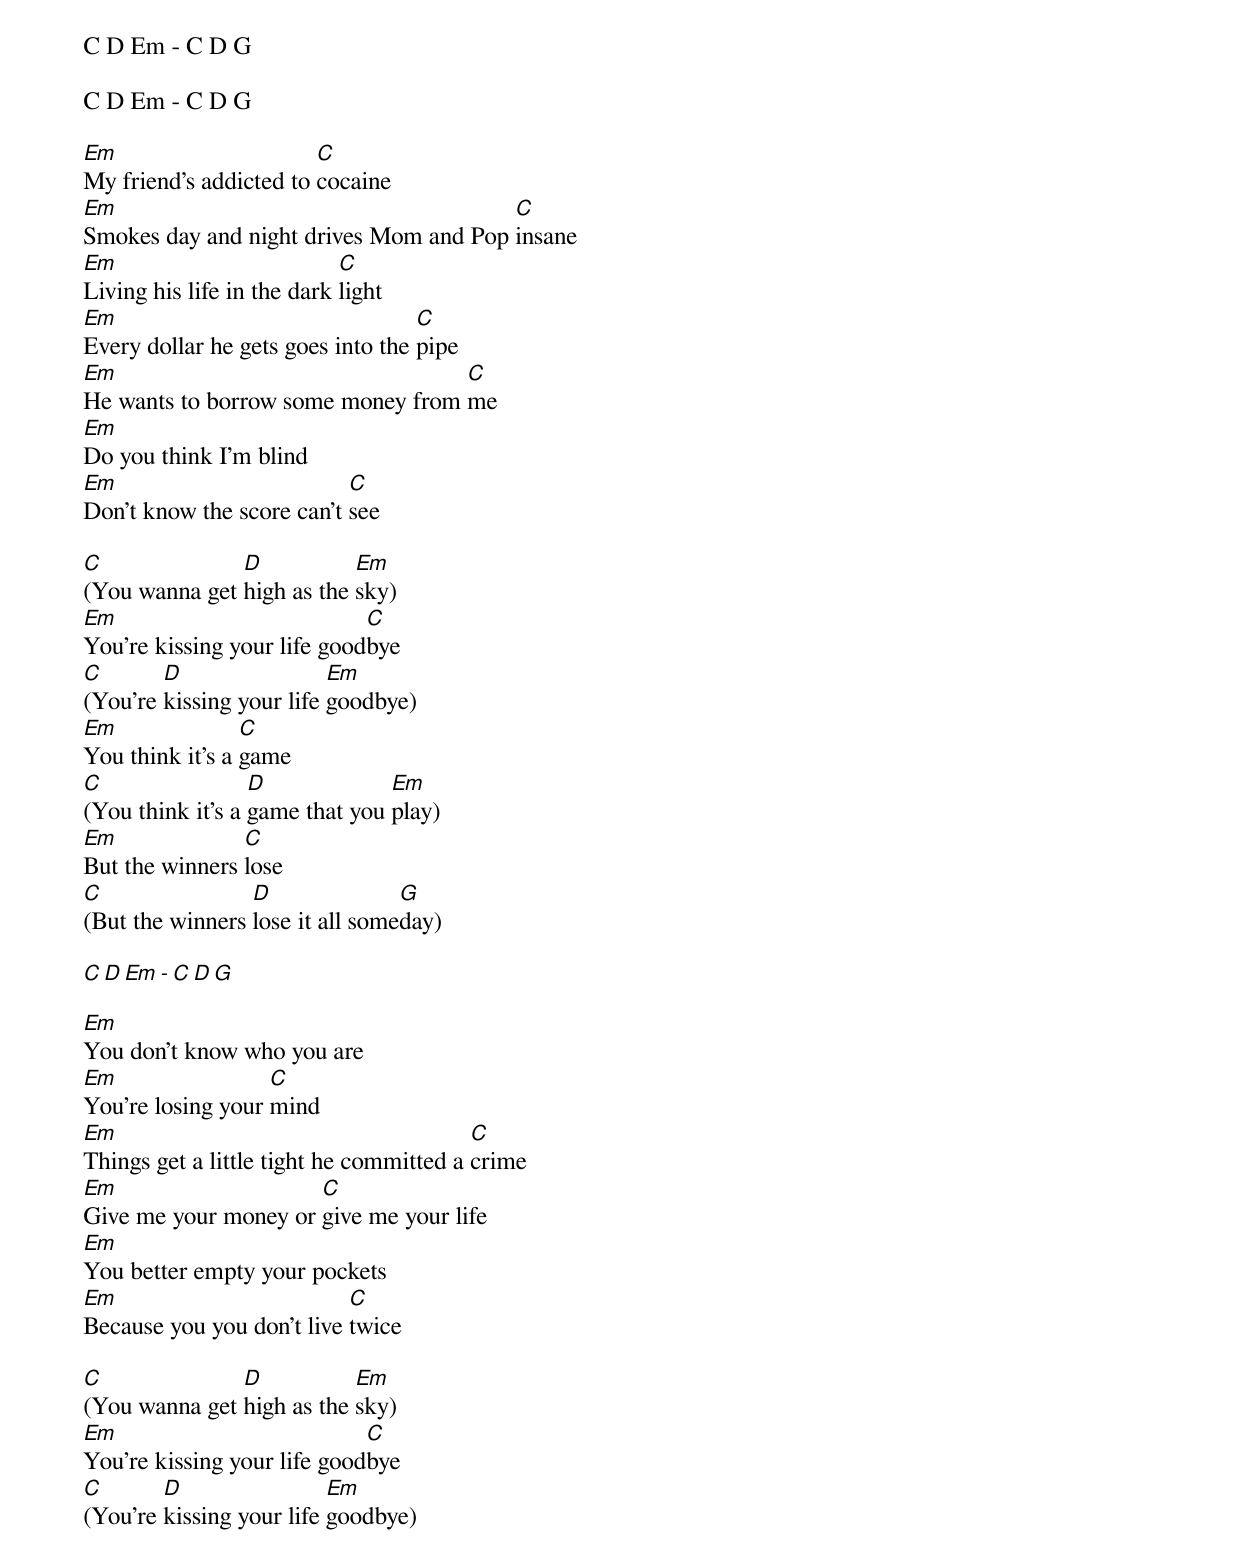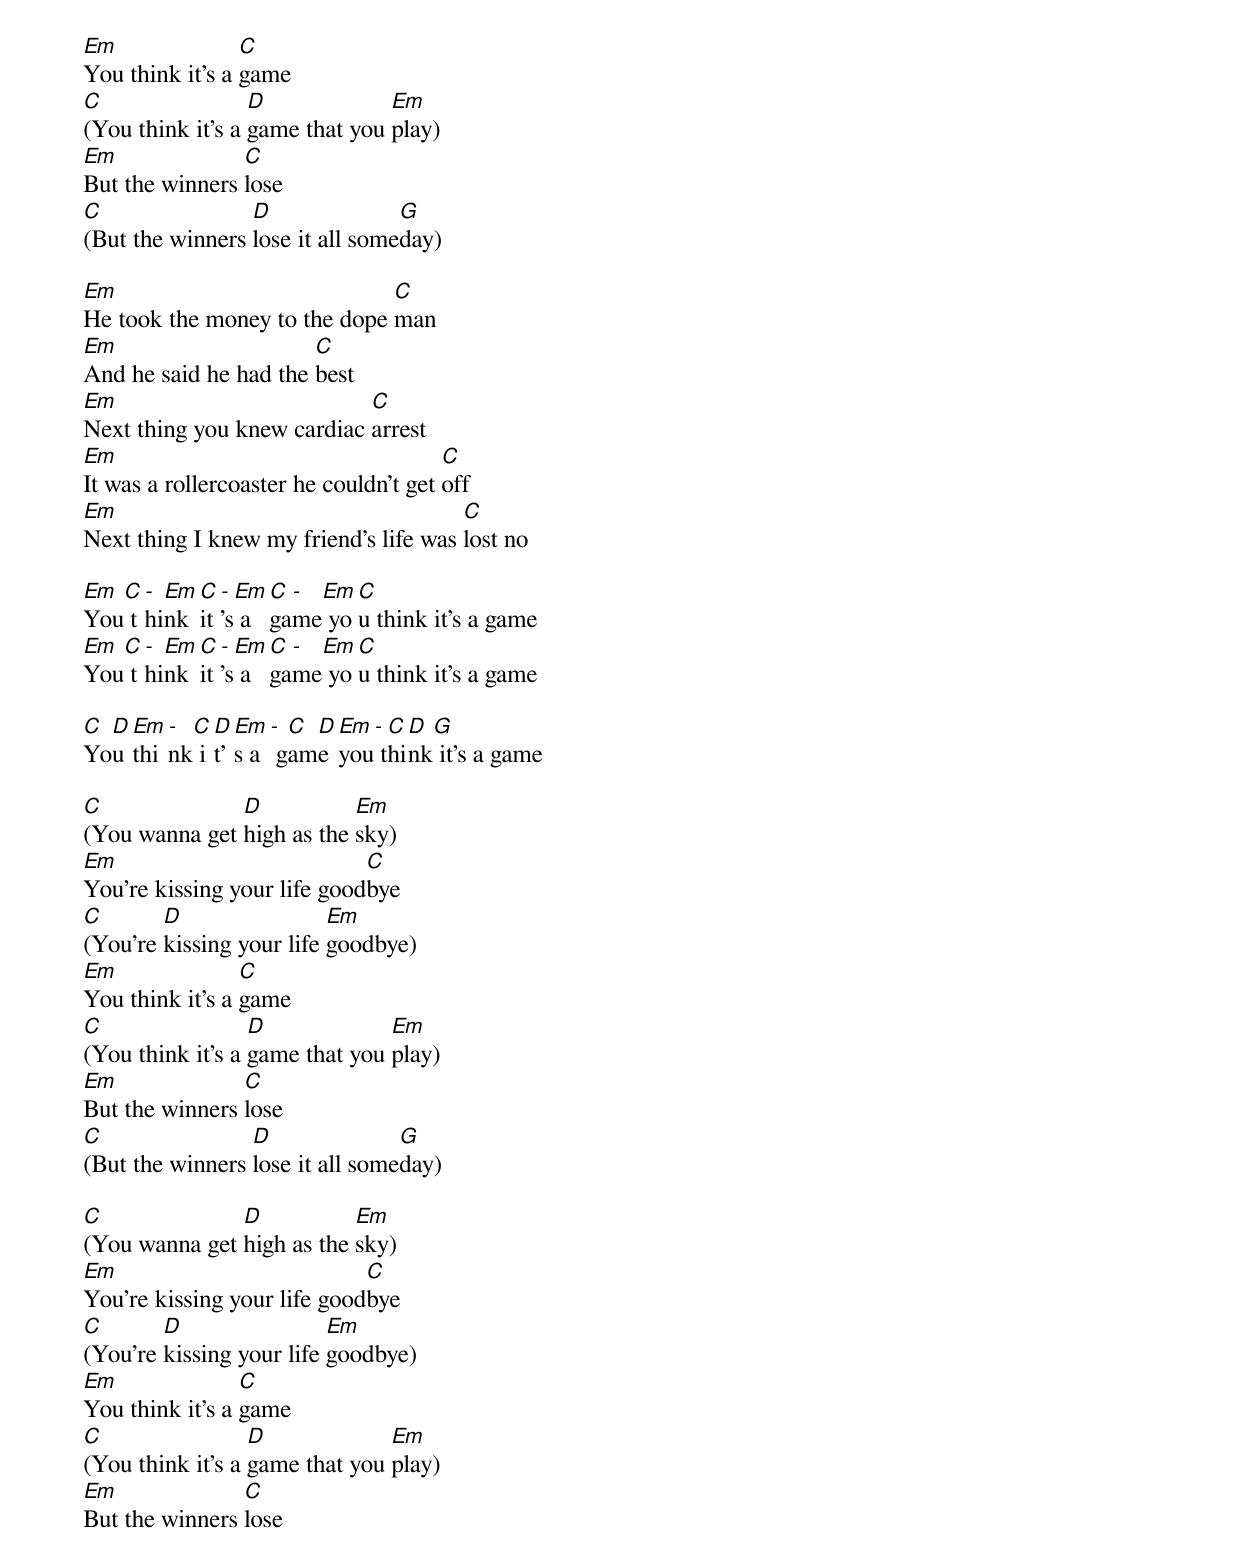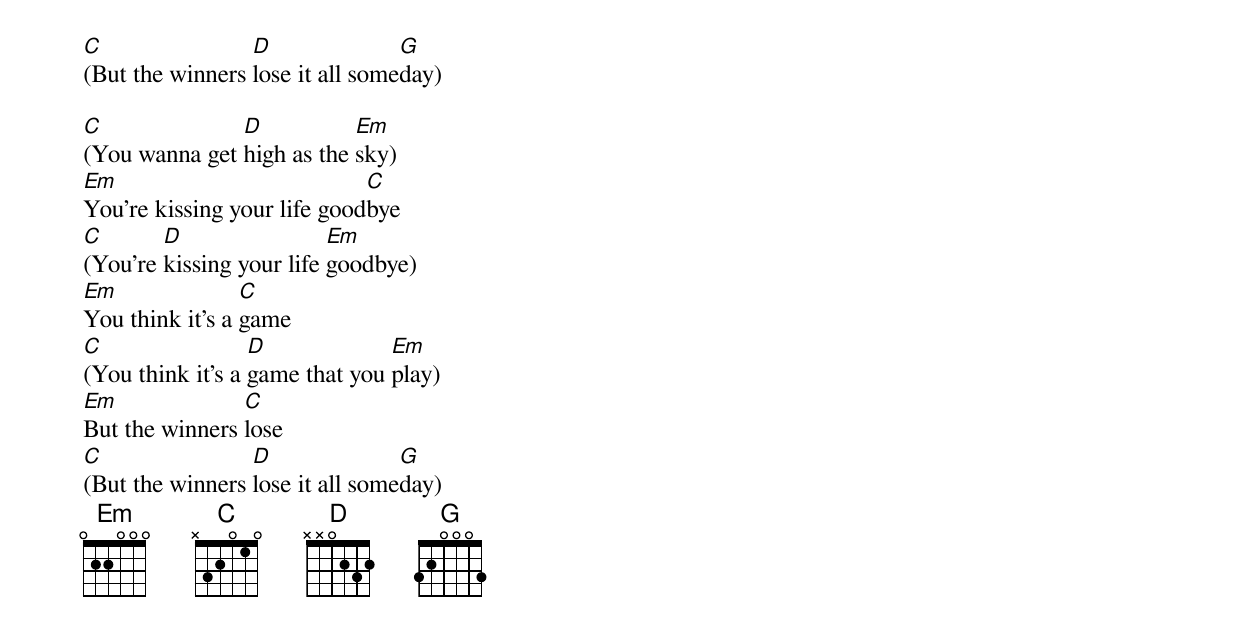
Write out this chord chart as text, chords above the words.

C D Em - C D G

C D Em - C D G

Em                      C
My friend's addicted to cocaine
Em                                      C
Smokes day and night drives Mom and Pop insane
Em                          C
Living his life in the dark light
Em                                 C
Every dollar he gets goes into the pipe
Em                                 C
He wants to borrow some money from me
Em
Do you think I'm blind
Em                         C
Don't know the score can't see

C              D           Em
(You wanna get high as the sky)
Em                           C
You're kissing your life goodbye
C       D                 Em
(You're kissing your life goodbye)
Em               C
You think it's a game
C                 D             Em
(You think it's a game that you play)
Em              C
But the winners lose
C                D               G
(But the winners lose it all someday)

C D Em - C D G

Em
You don't know who you are
Em                 C
You're losing your mind
Em                                       C
Things get a little tight he committed a crime
Em                    C
Give me your money or give me your life
Em
You better empty your pockets
Em                         C
Because you you don't live twice

C              D           Em
(You wanna get high as the sky)
Em                           C
You're kissing your life goodbye
C       D                 Em
(You're kissing your life goodbye)
Em               C
You think it's a game
C                 D             Em
(You think it's a game that you play)
Em              C
But the winners lose
C                D               G
(But the winners lose it all someday)

Em                            C
He took the money to the dope man
Em                     C
And he said he had the best
Em                          C
Next thing you knew cardiac arrest
Em                                     C
It was a rollercoaster he couldn't get off
Em                                     C
Next thing I knew my friend's life was lost no

Em C - Em C - Em C - Em C
You think it's a game you think it's a game
Em C - Em C - Em C - Em C
You think it's a game you think it's a game

C D Em - C D Em - C D Em - C D G
You think it's a game you think it's a game

C              D           Em
(You wanna get high as the sky)
Em                           C
You're kissing your life goodbye
C       D                 Em
(You're kissing your life goodbye)
Em               C
You think it's a game
C                 D             Em
(You think it's a game that you play)
Em              C
But the winners lose
C                D               G
(But the winners lose it all someday)

C              D           Em
(You wanna get high as the sky)
Em                           C
You're kissing your life goodbye
C       D                 Em
(You're kissing your life goodbye)
Em               C
You think it's a game
C                 D             Em
(You think it's a game that you play)
Em              C
But the winners lose
C                D               G
(But the winners lose it all someday)

C              D           Em
(You wanna get high as the sky)
Em                           C
You're kissing your life goodbye
C       D                 Em
(You're kissing your life goodbye)
Em               C
You think it's a game
C                 D             Em
(You think it's a game that you play)
Em              C
But the winners lose
C                D               G
(But the winners lose it all someday)
